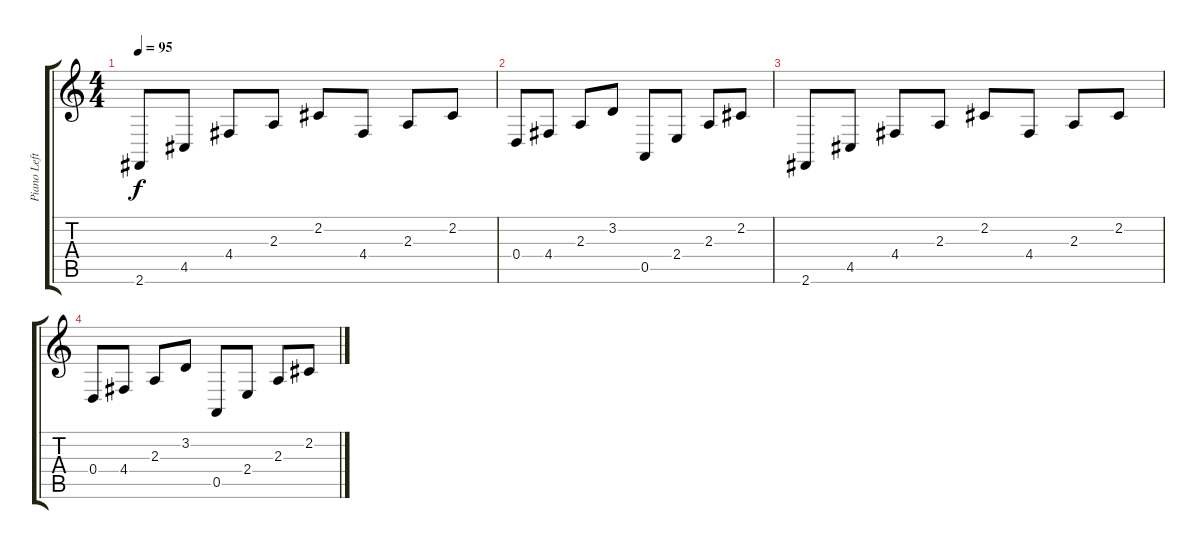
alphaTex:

\track ("Piano Left Hand" "Piano Left") {instrument brightacousticpiano}
\staff {score tabs}
\tuning (E4 B3 G3 D3 A2 E2) {hide}
\ts (4 4)
\tempo 95
\clef g2
\ks c
2.6.8{dy f} 4.5.8 4.4.8 2.3.8 2.2.8 4.4.8 2.3.8 2.2.8 |
0.4.8 4.4.8 2.3.8 3.2.8 0.5.8 2.4.8 2.3.8 2.2.8 |
2.6.8 4.5.8 4.4.8 2.3.8 2.2.8 4.4.8 2.3.8 2.2.8 |
0.4.8 4.4.8 2.3.8 3.2.8 0.5.8 2.4.8 2.3.8 2.2.8
